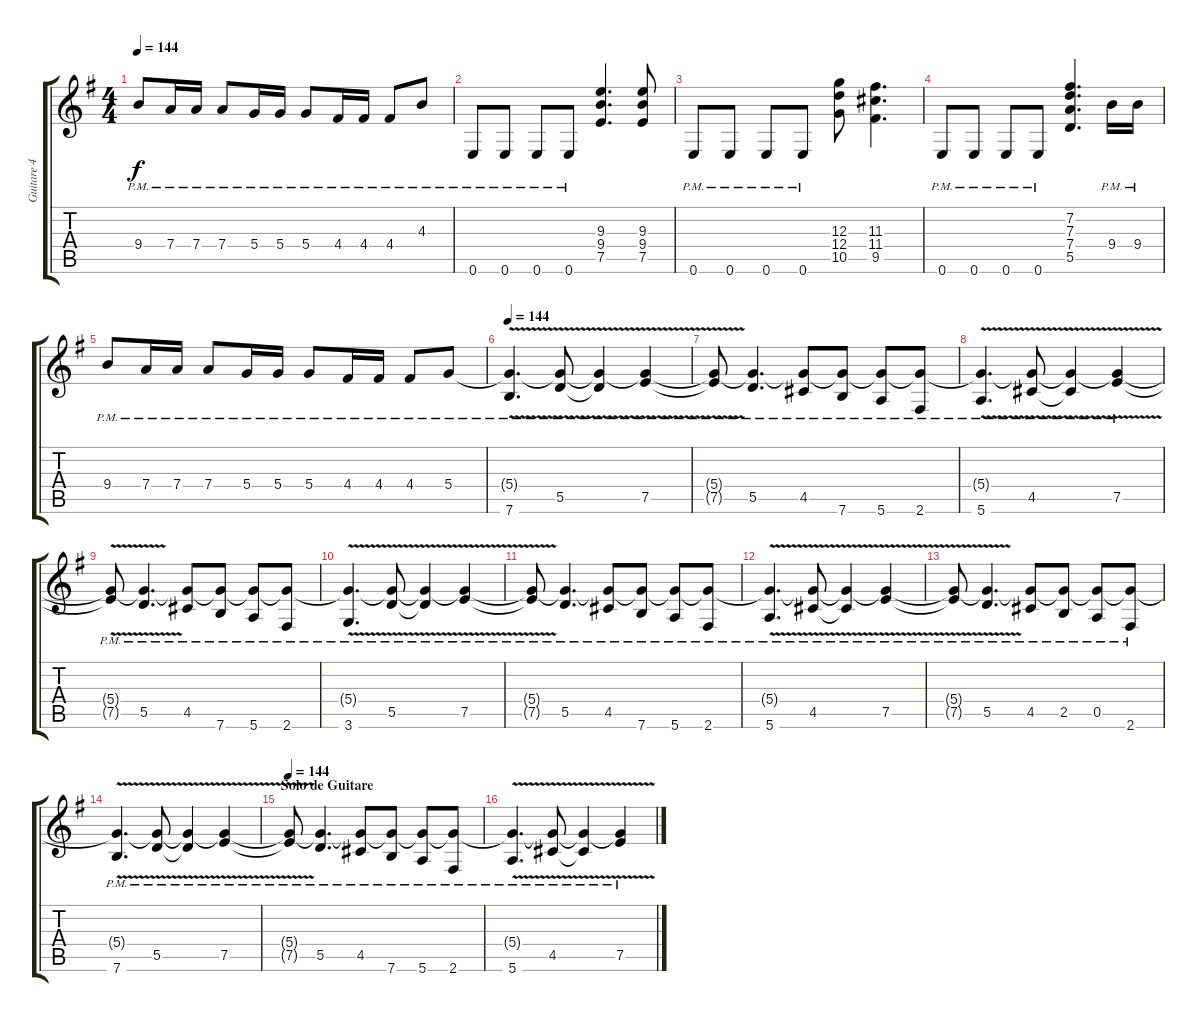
\track ("Guitare 4" "Guitare 4") {instrument distortionguitar}
\staff {score tabs}
\tuning (E4 B3 G3 D3 A2 E2) {hide}
\ts (4 4)
\tempo 144
\clef g2
\ks g
9.4{pm}.8{dy f} 7.4{pm}.16 7.4{pm}.16 7.4{pm}.8 5.4{pm}.16 5.4{pm}.16 5.4{pm}.8 4.4{pm}.16 4.4{pm}.16 4.4{pm}.8 4.3{pm}.8 |
0.6{pm}.8 0.6{pm}.8 0.6{pm}.8 0.6{pm}.8 (9.3 9.4 7.5).4{d} (9.3 9.4 7.5).8 |
0.6{pm}.8 0.6{pm}.8 0.6{pm}.8 0.6{pm}.8 (12.3 12.4 10.5).8 (11.3 11.4 9.5).4{d} |
0.6{pm}.8 0.6{pm}.8 0.6{pm}.8 0.6{pm}.8 (7.2 7.3 7.4 5.5).4{d} 9.4{pm}.16 9.4{pm}.16 |
9.4{pm}.8 7.4{pm}.16 7.4{pm}.16 7.4{pm}.8 5.4{pm}.16 5.4{pm}.16 5.4{pm}.8 4.4{pm}.16 4.4{pm}.16 4.4{pm}.8 5.4{pm}.8 |
\tempo 144
(5.4{pm t} 7.6{v}).4{d} (5.4{pm t} 5.5{v}).8 (5.4{pm t} 5.5{v t}).4 (5.4{pm t} 7.5{v}).4 |
(5.4{pm t} 7.5{v t}).8 (5.4{pm t} 5.5).4{d} (5.4{pm t} 4.5).8 (5.4{pm t} 7.6).8 (5.4{pm t} 5.6).8 (5.4{pm t} 2.6).8 |
(5.4{pm t} 5.6{v}).4{d} (5.4{pm t} 4.5{v}).8 (5.4{pm t} 4.5{v t}).4 (5.4{pm t} 7.5{v}).4 |
(5.4{pm t} 7.5{v t}).8 (5.4{pm t} 5.5{v}).4{d} (5.4{pm t} 4.5).8 (5.4{pm t} 7.6{pm}).8 (5.4{pm t} 5.6{pm}).8 (5.4{pm t} 2.6{pm}).8 |
(5.4{pm t} 3.6{v}).4{d} (5.4{pm t} 5.5{v}).8 (5.4{pm t} 5.5{v t}).4 (5.4{pm t} 7.5{v}).4 |
(5.4{pm t} 7.5{v t}).8 (5.4{pm t} 5.5).4{d} (5.4{pm t} 4.5).8 (5.4{pm t} 7.6).8 (5.4{pm t} 5.6).8 (5.4{pm t} 2.6).8 |
(5.4{pm t} 5.6{v}).4{d} (5.4{pm t} 4.5{v}).8 (5.4{pm t} 4.5{v t}).4 (5.4{pm t} 7.5{v}).4 |
(5.4{pm t} 7.5{v t}).8 (5.4{pm t} 5.5{v}).4{d} (5.4{pm t} 4.5).8 (5.4{pm t} 2.5{pm}).8 (5.4{pm t} 0.5{pm}).8 (5.4{pm t} 2.6{pm}).8 |
(5.4{pm t} 7.6{v}).4{d} (5.4{pm t} 5.5{v}).8 (5.4{pm t} 5.5{v t}).4 (5.4{pm t} 7.5{v}).4 |
\section ("" "Solo de Guitare")
\tempo 144
(5.4{pm t} 7.5{v t}).8 (5.4{pm t} 5.5).4{d} (5.4{pm t} 4.5).8 (5.4{pm t} 7.6).8 (5.4{pm t} 5.6).8 (5.4{pm t} 2.6).8 |
(5.4{pm t} 5.6{v}).4{d} (5.4{pm t} 4.5{v}).8 (5.4{pm t} 4.5{v t}).4 (5.4{pm t} 7.5{v}).4
